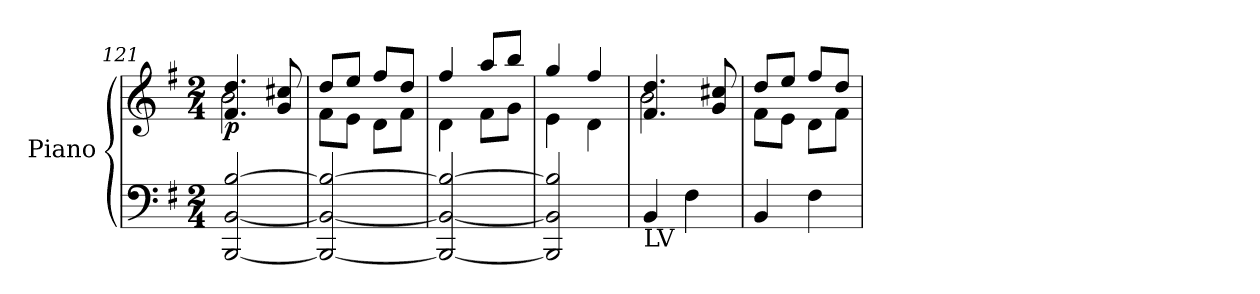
**kern	**kern	**dynam
*part1	*part1	*part1
*staff2	*staff1	*staff1/2
*I"Piano	*	*
*I'Pno.	*	*
*clefF4	*clefG2	*
*k[f#]	*k[f#]	*
*M2/4	*M2/4	*
=121	=121	=121
*	*^	*
!	!	!	!LO:DY:b
[2BBB/ [2BB/ [2B/	4.f#/ 4.dd/	2b\	p
.	8g/ 8cc#X/	.	.
=122	=122	=122	=122
2BBB/_ 2BB/_ 2B/_	8dd/L	8f#\L	.
.	8ee/J	8e\J	.
.	8ff#/L	8d\L	.
.	8dd/J	8f#\J	.
=123	=123	=123	=123
2BBB/_ 2BB/_ 2B/_	4ff#/	4d\	.
.	8aa/L	8f#\L	.
.	8bb/J	8g\J	.
=124	=124	=124	=124
2BBB/] 2BB/] 2B/]	4gg/	4e\	.
.	4ff#/	4d\	.
=125	=125	=125	=125
!LO:TX:b:t=LV	!	!	!
4BB/	4.f#/ 4.dd/	2b\	.
4F#\	.	.	.
.	8g/ 8cc#X/	.	.
=126	=126	=126	=126
4BB/	8dd/L	8f#\L	.
.	8ee/J	8e\J	.
4F#\	8ff#/L	8d\L	.
.	8dd/J	8f#\J	.
*	*v	*v	*
=	=	=
*-	*-	*-
